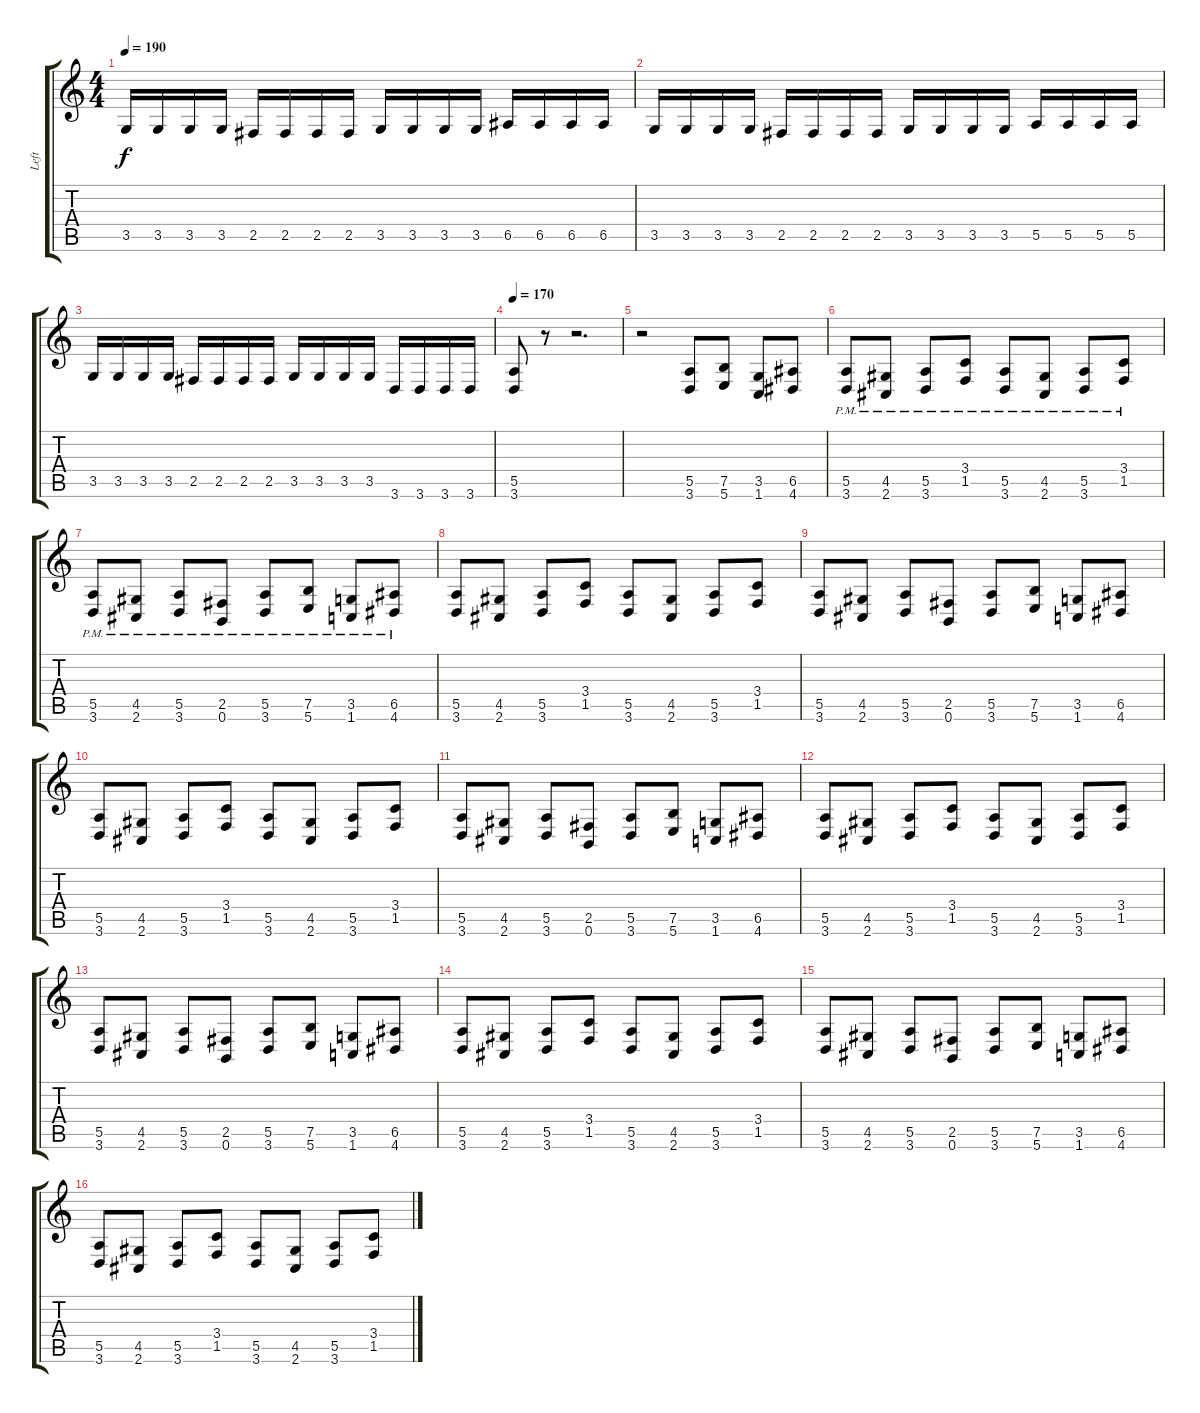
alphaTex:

\track ("Left" "Left") {instrument distortionguitar}
\staff {score tabs}
\tuning (B3 Gb3 D3 A2 E2 B1) {hide}
\ts (4 4)
\tempo 190
\clef g2
\ks c
3.5.16{dy f} 3.5.16 3.5.16 3.5.16 2.5.16 2.5.16 2.5.16 2.5.16 3.5.16 3.5.16 3.5.16 3.5.16 6.5.16 6.5.16 6.5.16 6.5.16 |
3.5.16 3.5.16 3.5.16 3.5.16 2.5.16 2.5.16 2.5.16 2.5.16 3.5.16 3.5.16 3.5.16 3.5.16 5.5.16 5.5.16 5.5.16 5.5.16 |
3.5.16 3.5.16 3.5.16 3.5.16 2.5.16 2.5.16 2.5.16 2.5.16 3.5.16 3.5.16 3.5.16 3.5.16 3.6.16 3.6.16 3.6.16 3.6.16 |
\tempo 170
(5.5 3.6).8 r.8 r.2{d} |
r.2 (5.5 3.6).8 (7.5 5.6).8 (3.5 1.6).8 (6.5 4.6).8 |
(5.5{pm} 3.6{pm}).8 (4.5{pm} 2.6{pm}).8 (5.5{pm} 3.6{pm}).8 (3.4{pm} 1.5{pm}).8 (5.5{pm} 3.6{pm}).8 (4.5{pm} 2.6{pm}).8 (5.5{pm} 3.6{pm}).8 (3.4{pm} 1.5{pm}).8 |
(5.5{pm} 3.6{pm}).8 (4.5{pm} 2.6{pm}).8 (5.5{pm} 3.6{pm}).8 (2.5{pm} 0.6{pm}).8 (5.5{pm} 3.6{pm}).8 (7.5{pm} 5.6{pm}).8 (3.5{pm} 1.6{pm}).8 (6.5{pm} 4.6{pm}).8 |
(5.5 3.6).8 (4.5 2.6).8 (5.5 3.6).8 (3.4 1.5).8 (5.5 3.6).8 (4.5 2.6).8 (5.5 3.6).8 (3.4 1.5).8 |
(5.5 3.6).8 (4.5 2.6).8 (5.5 3.6).8 (2.5 0.6).8 (5.5 3.6).8 (7.5 5.6).8 (3.5 1.6).8 (6.5 4.6).8 |
(5.5 3.6).8 (4.5 2.6).8 (5.5 3.6).8 (3.4 1.5).8 (5.5 3.6).8 (4.5 2.6).8 (5.5 3.6).8 (3.4 1.5).8 |
(5.5 3.6).8 (4.5 2.6).8 (5.5 3.6).8 (2.5 0.6).8 (5.5 3.6).8 (7.5 5.6).8 (3.5 1.6).8 (6.5 4.6).8 |
(5.5 3.6).8 (4.5 2.6).8 (5.5 3.6).8 (3.4 1.5).8 (5.5 3.6).8 (4.5 2.6).8 (5.5 3.6).8 (3.4 1.5).8 |
(5.5 3.6).8 (4.5 2.6).8 (5.5 3.6).8 (2.5 0.6).8 (5.5 3.6).8 (7.5 5.6).8 (3.5 1.6).8 (6.5 4.6).8 |
(5.5 3.6).8 (4.5 2.6).8 (5.5 3.6).8 (3.4 1.5).8 (5.5 3.6).8 (4.5 2.6).8 (5.5 3.6).8 (3.4 1.5).8 |
(5.5 3.6).8 (4.5 2.6).8 (5.5 3.6).8 (2.5 0.6).8 (5.5 3.6).8 (7.5 5.6).8 (3.5 1.6).8 (6.5 4.6).8 |
(5.5 3.6).8 (4.5 2.6).8 (5.5 3.6).8 (3.4 1.5).8 (5.5 3.6).8 (4.5 2.6).8 (5.5 3.6).8 (3.4 1.5).8
